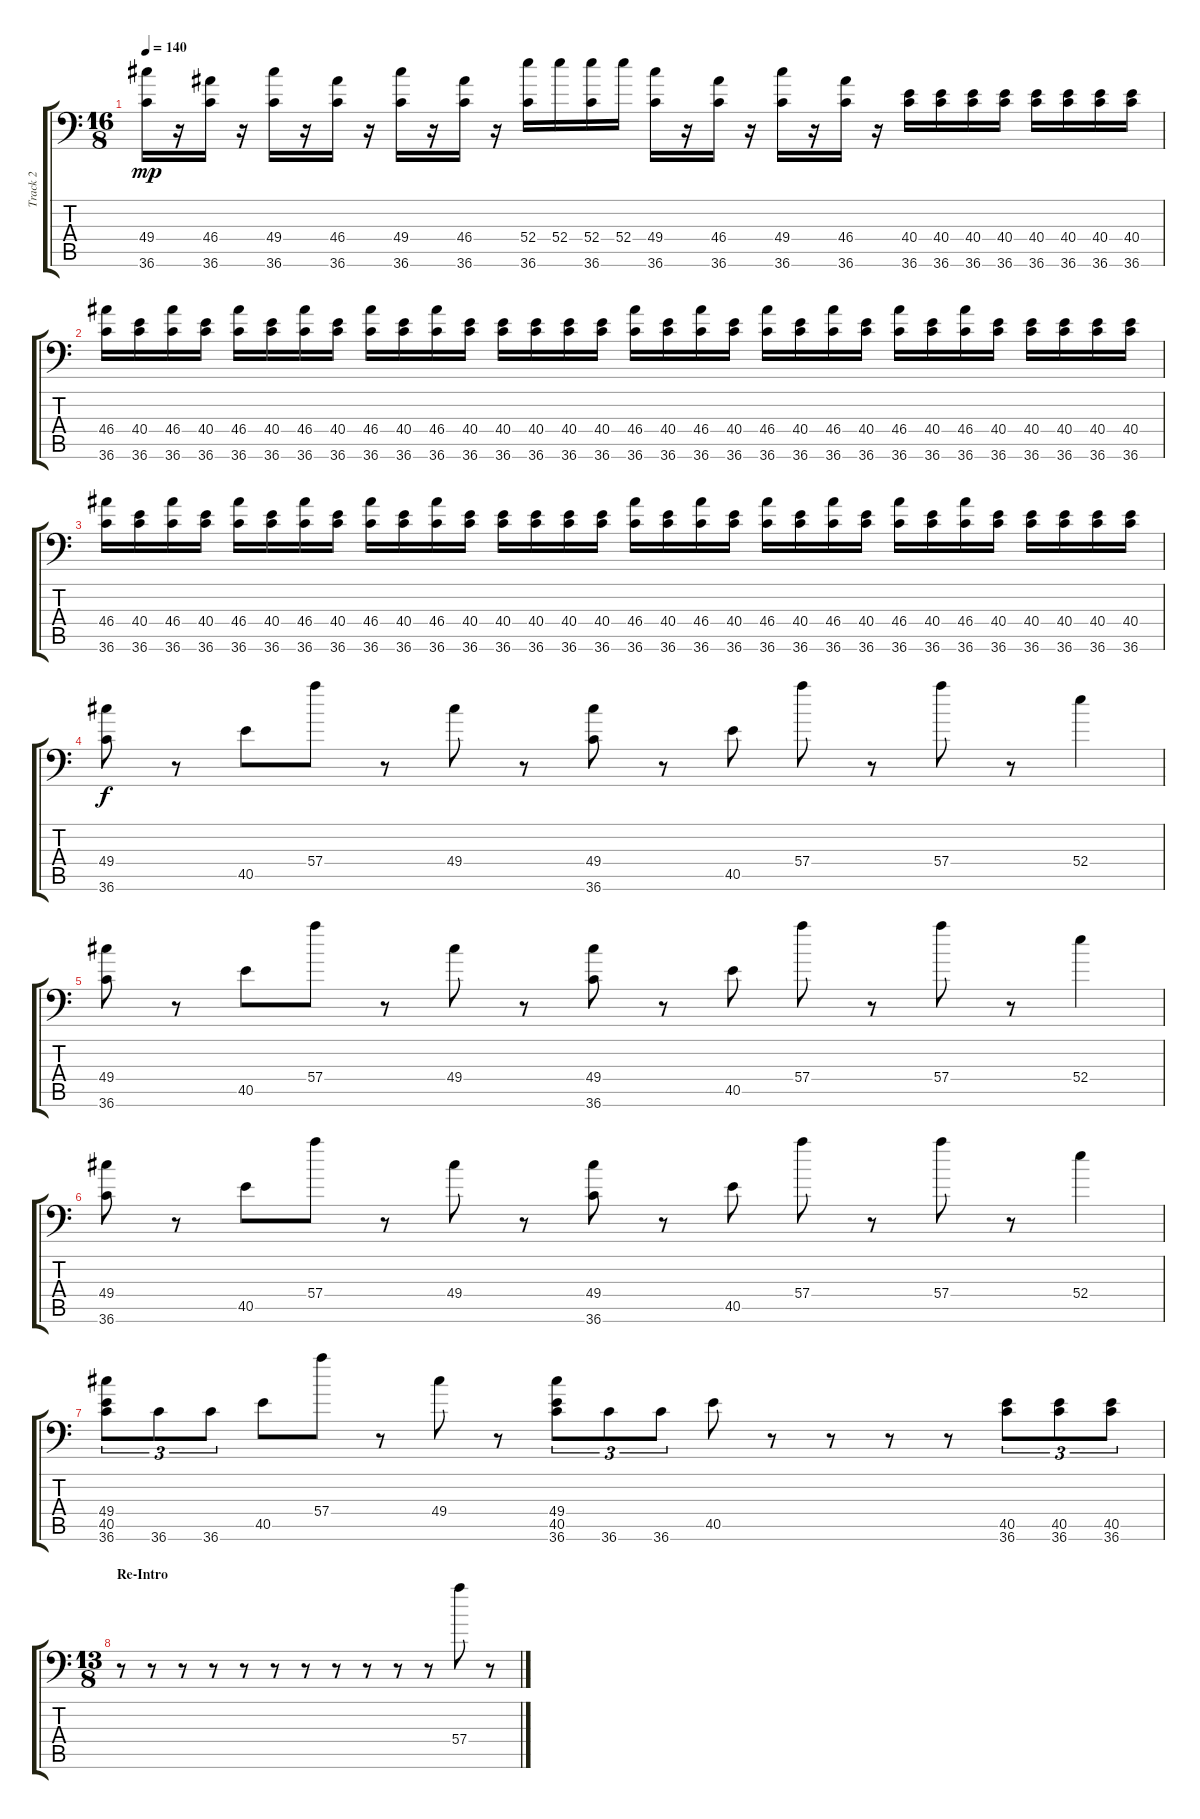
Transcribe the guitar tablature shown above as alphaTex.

\track ("Track 2" "Track 2") {instrument acousticgrandpiano}
\staff {score tabs}
\tuning (C-1 C-1 C-1 C-1 C-1 C-1) {hide}
\ts (16 8)
\tempo 140
\clef f4
\ks c
(49.4 36.6).16{dy mp} r.16 (46.4 36.6).16 r.16 (49.4 36.6).16 r.16 (46.4 36.6).16 r.16 (49.4 36.6).16 r.16 (46.4 36.6).16 r.16 (52.4 36.6).16 52.4.16 (52.4 36.6).16 52.4.16 (49.4 36.6).16 r.16 (46.4 36.6).16 r.16 (49.4 36.6).16 r.16 (46.4 36.6).16 r.16 (40.4 36.6).16 (40.4 36.6).16 (40.4 36.6).16 (40.4 36.6).16 (40.4 36.6).16 (40.4 36.6).16 (40.4 36.6).16 (40.4 36.6).16 |
(46.4 36.6).16 (40.4 36.6).16 (46.4 36.6).16 (40.4 36.6).16 (46.4 36.6).16 (40.4 36.6).16 (46.4 36.6).16 (40.4 36.6).16 (46.4 36.6).16 (40.4 36.6).16 (46.4 36.6).16 (40.4 36.6).16 (40.4 36.6).16 (40.4 36.6).16 (40.4 36.6).16 (40.4 36.6).16 (46.4 36.6).16 (40.4 36.6).16 (46.4 36.6).16 (40.4 36.6).16 (46.4 36.6).16 (40.4 36.6).16 (46.4 36.6).16 (40.4 36.6).16 (46.4 36.6).16 (40.4 36.6).16 (46.4 36.6).16 (40.4 36.6).16 (40.4 36.6).16 (40.4 36.6).16 (40.4 36.6).16 (40.4 36.6).16 |
(46.4 36.6).16 (40.4 36.6).16 (46.4 36.6).16 (40.4 36.6).16 (46.4 36.6).16 (40.4 36.6).16 (46.4 36.6).16 (40.4 36.6).16 (46.4 36.6).16 (40.4 36.6).16 (46.4 36.6).16 (40.4 36.6).16 (40.4 36.6).16 (40.4 36.6).16 (40.4 36.6).16 (40.4 36.6).16 (46.4 36.6).16 (40.4 36.6).16 (46.4 36.6).16 (40.4 36.6).16 (46.4 36.6).16 (40.4 36.6).16 (46.4 36.6).16 (40.4 36.6).16 (46.4 36.6).16 (40.4 36.6).16 (46.4 36.6).16 (40.4 36.6).16 (40.4 36.6).16 (40.4 36.6).16 (40.4 36.6).16 (40.4 36.6).16 |
(49.4 36.6).8{dy f} r.8 40.5.8 57.4.8 r.8 49.4.8 r.8 (49.4 36.6).8 r.8 40.5.8 57.4.8 r.8 57.4.8 r.8 52.4.4 |
(49.4 36.6).8 r.8 40.5.8 57.4.8 r.8 49.4.8 r.8 (49.4 36.6).8 r.8 40.5.8 57.4.8 r.8 57.4.8 r.8 52.4.4 |
(49.4 36.6).8 r.8 40.5.8 57.4.8 r.8 49.4.8 r.8 (49.4 36.6).8 r.8 40.5.8 57.4.8 r.8 57.4.8 r.8 52.4.4 |
(49.4 40.5 36.6).8{tu (3 2)} 36.6.8{tu (3 2)} 36.6.8{tu (3 2)} 40.5.8 57.4.8 r.8 49.4.8 r.8 (49.4 40.5 36.6).8{tu (3 2)} 36.6.8{tu (3 2)} 36.6.8{tu (3 2)} 40.5.8 r.8 r.8 r.8 r.8 (40.5 36.6).8{tu (3 2)} (40.5 36.6).8{tu (3 2)} (40.5 36.6).8{tu (3 2)} |
\ts (13 8)
\section ("" "Re-Intro")
r.8 r.8 r.8 r.8 r.8 r.8 r.8 r.8 r.8 r.8 r.8 57.4.8 r.8
